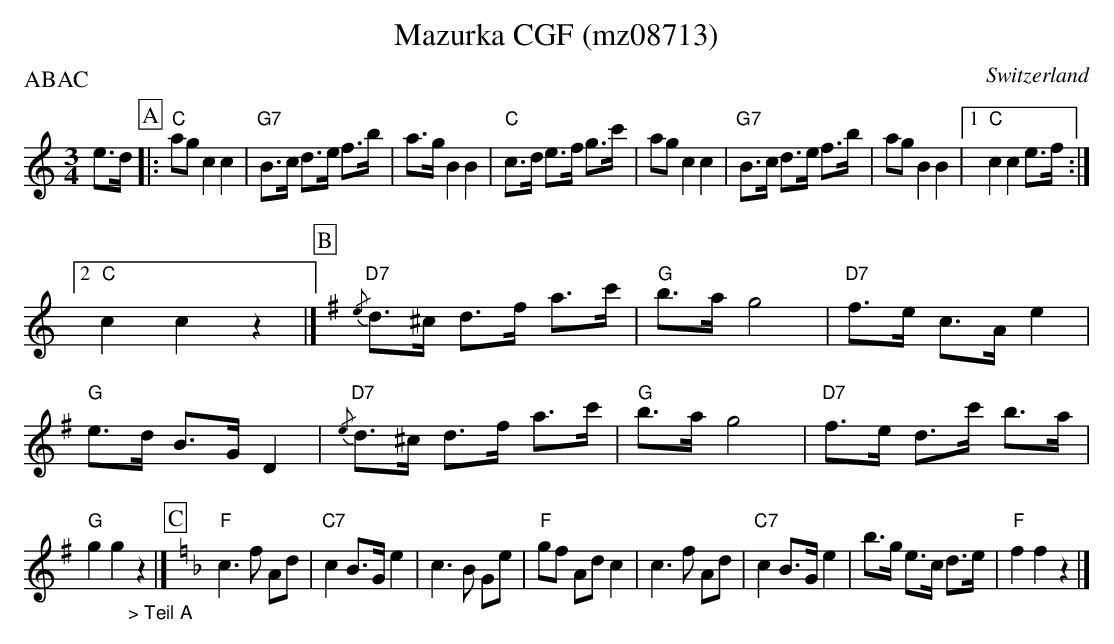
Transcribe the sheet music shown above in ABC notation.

X:1
T: Mazurka CGF (mz08713)
P:ABAC
O:Switzerland
M:3/4
L:1/8
K:C major
e>d [P:A] |: "C"agc2c2 | "G7"B>c d>e f>b | a>g B2B2 | "C"c>d e>f g>c' | agc2c2 | "G7"B>c d>e f>b | agB2B2 |1 "C"c2c2e>f :|2
"C"c2c2z2 |][P:B] [K:G] "D7"{/e}d>^c d>f a>c' | "G"b>ag4 | "D7"f>e c>A e2 | "G"e>d B>G D2 | "D7"{/e}d>^c d>f a>c' | "G"b>ag4 | "D7"f>e d>c' b>a |
"G"g2g2"_> Teil A"z2 |] [P:C] [K:F] "F"c3f Ad | "C7"c2 B>G e2 | c3B Ge | "F"gf Adc2 | c3f Ad | "C7"c2B>G e2 | b>g e>c d>e | "F"f2f2z2 |]
